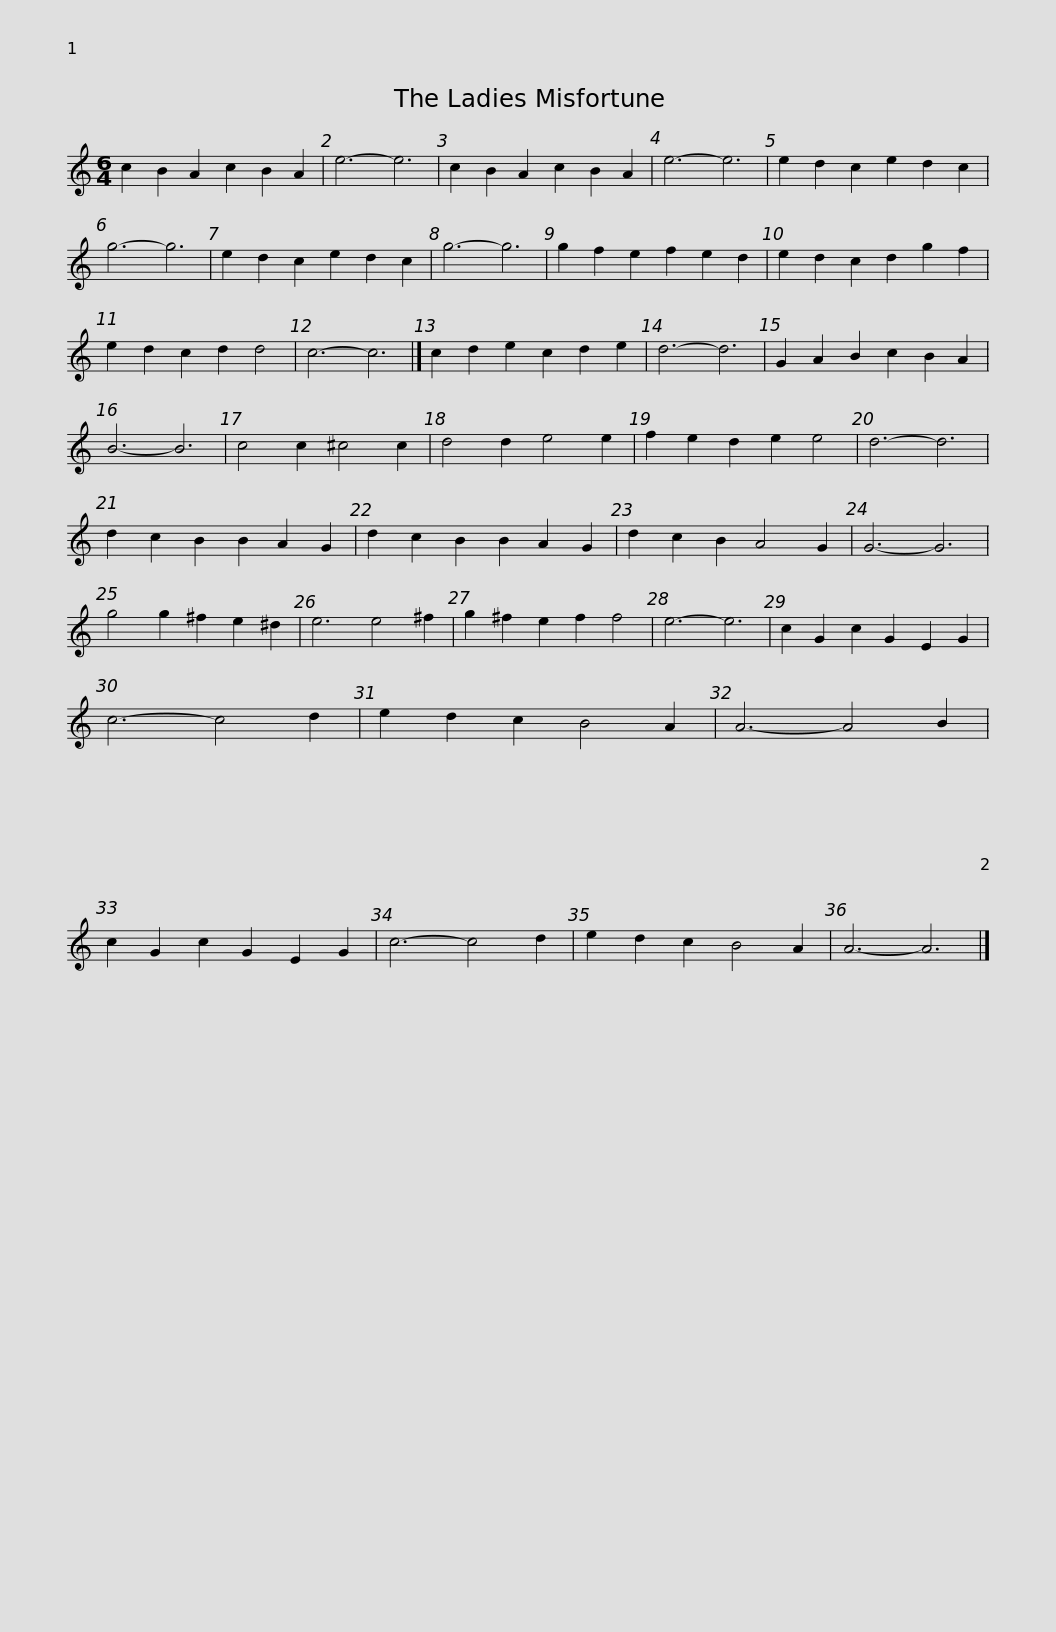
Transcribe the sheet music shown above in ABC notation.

X:1
L:1/8
M:6/4
I:linebreak $
K:C
V:1 treble
V:1
 c2 B2 A2 c2 B2 A2 | e6- e6 | c2 B2 A2 c2 B2 A2 | e6- e6 | e2 d2 c2 e2 d2 c2 | %5
 g6- g6 | e2 d2 c2 e2 d2 c2 | g6- g6 |$ g2 f2 e2 f2 e2 d2 | e2 d2 c2 d2 g2 f2 | %10
 e2 d2 c2 d2 d4 | c6- c6 |] c2 d2 e2 c2 d2 e2 | d6- d6 | G2 A2 B2 c2 B2 A2 | %15
 B6- B6 |$ c4 c2 ^c4 c2 | d4 d2 e4 e2 | f2 e2 d2 e2 e4 | d6- d6 | %20
 d2 c2 B2 B2 A2 G2 | d2 c2 B2 B2 A2 G2 | d2 c2 B2 A4 G2 | G6- G6 |$ g4 g2 ^f2 e2 ^d2 | %25
 e6 e4 ^f2 | g2 ^f2 e2 f2 f4 | e6- e6 | c2 G2 c2 G2 E2 G2 | c6- c4 d2 | %30
 e2 d2 c2 B4 A2 | A6- A4 B2 |$ c2 G2 c2 G2 E2 G2 | c6- c4 d2 | e2 d2 c2 B4 A2 | %35
 A6- A6 |] %36
